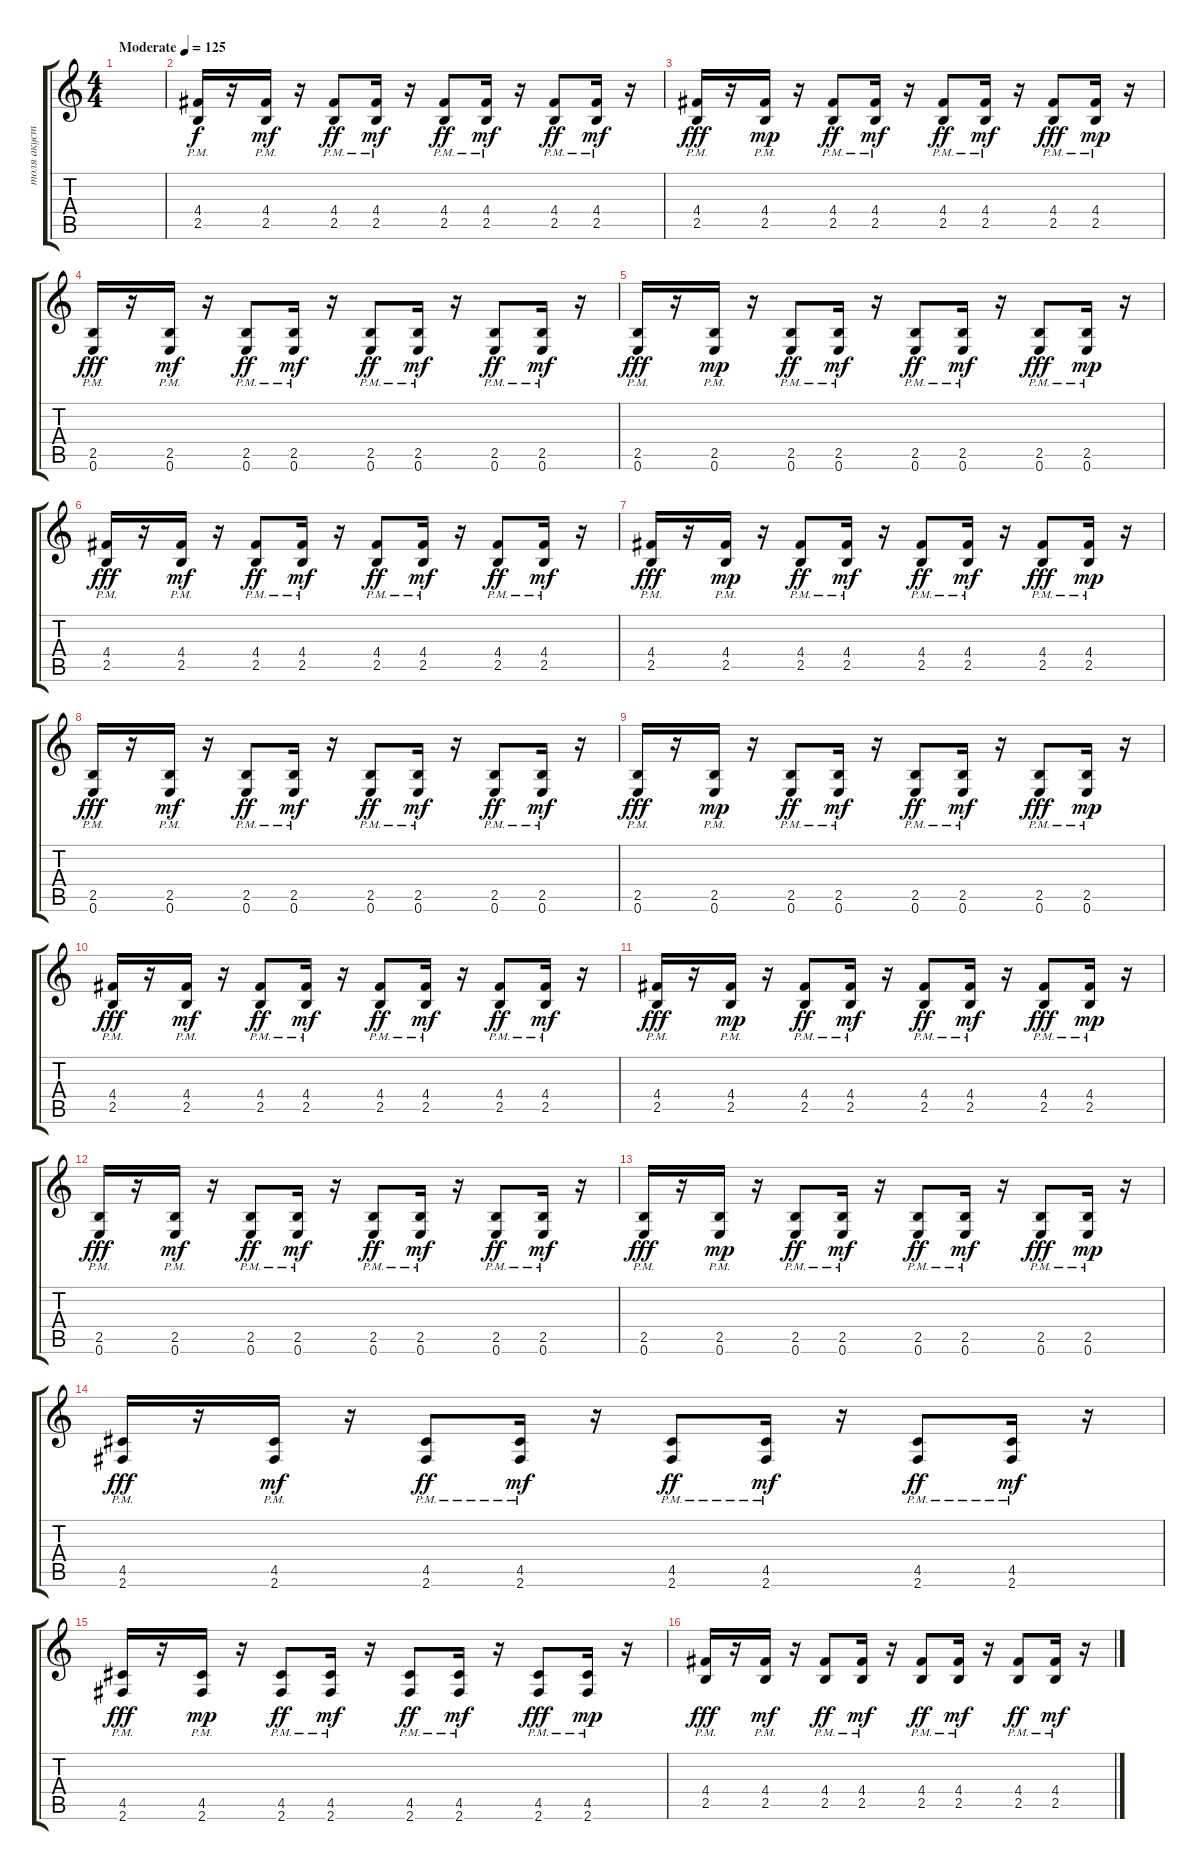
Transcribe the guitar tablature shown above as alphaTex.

\track ("толя акустика" "толя акуст") {instrument acousticguitarsteel}
\staff {score tabs}
\tuning (E4 B3 G3 D3 A2 E2) {hide}
\ts (4 4)
\tempo (125 "Moderate")
\clef g2
\ks c
|
(4.4{pm} 2.5{pm}).16 r.16 (4.4{pm} 2.5{pm}).16{dy mf} r.16 (4.4{pm} 2.5{pm}).8{dy ff} (4.4{pm} 2.5{pm}).16{dy mf} r.16 (4.4{pm} 2.5{pm}).8{dy ff} (4.4{pm} 2.5{pm}).16{dy mf} r.16 (4.4{pm} 2.5{pm}).8{dy ff} (4.4{pm} 2.5{pm}).16{dy mf} r.16 |
(4.4{pm} 2.5{pm}).16{dy fff} r.16 (4.4{pm} 2.5{pm}).16{dy mp} r.16 (4.4{pm} 2.5{pm}).8{dy ff} (4.4{pm} 2.5{pm}).16{dy mf} r.16 (4.4{pm} 2.5{pm}).8{dy ff} (4.4{pm} 2.5{pm}).16{dy mf} r.16 (4.4{pm} 2.5{pm}).8{dy fff} (4.4{pm} 2.5{pm}).16{dy mp} r.16 |
(2.5{pm} 0.6{pm}).16{dy fff} r.16 (2.5{pm} 0.6{pm}).16{dy mf} r.16 (2.5{pm} 0.6{pm}).8{dy ff} (2.5{pm} 0.6{pm}).16{dy mf} r.16 (2.5{pm} 0.6{pm}).8{dy ff} (2.5{pm} 0.6{pm}).16{dy mf} r.16 (2.5{pm} 0.6{pm}).8{dy ff} (2.5{pm} 0.6{pm}).16{dy mf} r.16 |
(2.5{pm} 0.6{pm}).16{dy fff} r.16 (2.5{pm} 0.6{pm}).16{dy mp} r.16 (2.5{pm} 0.6{pm}).8{dy ff} (2.5{pm} 0.6{pm}).16{dy mf} r.16 (2.5{pm} 0.6{pm}).8{dy ff} (2.5{pm} 0.6{pm}).16{dy mf} r.16 (2.5{pm} 0.6{pm}).8{dy fff} (2.5{pm} 0.6{pm}).16{dy mp} r.16 |
(4.4{pm} 2.5{pm}).16{dy fff} r.16 (4.4{pm} 2.5{pm}).16{dy mf} r.16 (4.4{pm} 2.5{pm}).8{dy ff} (4.4{pm} 2.5{pm}).16{dy mf} r.16 (4.4{pm} 2.5{pm}).8{dy ff} (4.4{pm} 2.5{pm}).16{dy mf} r.16 (4.4{pm} 2.5{pm}).8{dy ff} (4.4{pm} 2.5{pm}).16{dy mf} r.16 |
(4.4{pm} 2.5{pm}).16{dy fff} r.16 (4.4{pm} 2.5{pm}).16{dy mp} r.16 (4.4{pm} 2.5{pm}).8{dy ff} (4.4{pm} 2.5{pm}).16{dy mf} r.16 (4.4{pm} 2.5{pm}).8{dy ff} (4.4{pm} 2.5{pm}).16{dy mf} r.16 (4.4{pm} 2.5{pm}).8{dy fff} (4.4{pm} 2.5{pm}).16{dy mp} r.16 |
(2.5{pm} 0.6{pm}).16{dy fff} r.16 (2.5{pm} 0.6{pm}).16{dy mf} r.16 (2.5{pm} 0.6{pm}).8{dy ff} (2.5{pm} 0.6{pm}).16{dy mf} r.16 (2.5{pm} 0.6{pm}).8{dy ff} (2.5{pm} 0.6{pm}).16{dy mf} r.16 (2.5{pm} 0.6{pm}).8{dy ff} (2.5{pm} 0.6{pm}).16{dy mf} r.16 |
(2.5{pm} 0.6{pm}).16{dy fff} r.16 (2.5{pm} 0.6{pm}).16{dy mp} r.16 (2.5{pm} 0.6{pm}).8{dy ff} (2.5{pm} 0.6{pm}).16{dy mf} r.16 (2.5{pm} 0.6{pm}).8{dy ff} (2.5{pm} 0.6{pm}).16{dy mf} r.16 (2.5{pm} 0.6{pm}).8{dy fff} (2.5{pm} 0.6{pm}).16{dy mp} r.16 |
(4.4{pm} 2.5{pm}).16{dy fff} r.16 (4.4{pm} 2.5{pm}).16{dy mf} r.16 (4.4{pm} 2.5{pm}).8{dy ff} (4.4{pm} 2.5{pm}).16{dy mf} r.16 (4.4{pm} 2.5{pm}).8{dy ff} (4.4{pm} 2.5{pm}).16{dy mf} r.16 (4.4{pm} 2.5{pm}).8{dy ff} (4.4{pm} 2.5{pm}).16{dy mf} r.16 |
(4.4{pm} 2.5{pm}).16{dy fff} r.16 (4.4{pm} 2.5{pm}).16{dy mp} r.16 (4.4{pm} 2.5{pm}).8{dy ff} (4.4{pm} 2.5{pm}).16{dy mf} r.16 (4.4{pm} 2.5{pm}).8{dy ff} (4.4{pm} 2.5{pm}).16{dy mf} r.16 (4.4{pm} 2.5{pm}).8{dy fff} (4.4{pm} 2.5{pm}).16{dy mp} r.16 |
(2.5{pm} 0.6{pm}).16{dy fff} r.16 (2.5{pm} 0.6{pm}).16{dy mf} r.16 (2.5{pm} 0.6{pm}).8{dy ff} (2.5{pm} 0.6{pm}).16{dy mf} r.16 (2.5{pm} 0.6{pm}).8{dy ff} (2.5{pm} 0.6{pm}).16{dy mf} r.16 (2.5{pm} 0.6{pm}).8{dy ff} (2.5{pm} 0.6{pm}).16{dy mf} r.16 |
(2.5{pm} 0.6{pm}).16{dy fff} r.16 (2.5{pm} 0.6{pm}).16{dy mp} r.16 (2.5{pm} 0.6{pm}).8{dy ff} (2.5{pm} 0.6{pm}).16{dy mf} r.16 (2.5{pm} 0.6{pm}).8{dy ff} (2.5{pm} 0.6{pm}).16{dy mf} r.16 (2.5{pm} 0.6{pm}).8{dy fff} (2.5{pm} 0.6{pm}).16{dy mp} r.16 |
(4.5{pm} 2.6{pm}).16{dy fff} r.16 (4.5{pm} 2.6{pm}).16{dy mf} r.16 (4.5{pm} 2.6{pm}).8{dy ff} (4.5{pm} 2.6{pm}).16{dy mf} r.16 (4.5{pm} 2.6{pm}).8{dy ff} (4.5{pm} 2.6{pm}).16{dy mf} r.16 (4.5{pm} 2.6{pm}).8{dy ff} (4.5{pm} 2.6{pm}).16{dy mf} r.16 |
(4.5{pm} 2.6{pm}).16{dy fff} r.16 (4.5{pm} 2.6{pm}).16{dy mp} r.16 (4.5{pm} 2.6{pm}).8{dy ff} (4.5{pm} 2.6{pm}).16{dy mf} r.16 (4.5{pm} 2.6{pm}).8{dy ff} (4.5{pm} 2.6{pm}).16{dy mf} r.16 (4.5{pm} 2.6{pm}).8{dy fff} (4.5{pm} 2.6{pm}).16{dy mp} r.16 |
(4.4{pm} 2.5{pm}).16{dy fff} r.16 (4.4{pm} 2.5{pm}).16{dy mf} r.16 (4.4{pm} 2.5{pm}).8{dy ff} (4.4{pm} 2.5{pm}).16{dy mf} r.16 (4.4{pm} 2.5{pm}).8{dy ff} (4.4{pm} 2.5{pm}).16{dy mf} r.16 (4.4{pm} 2.5{pm}).8{dy ff} (4.4{pm} 2.5{pm}).16{dy mf} r.16
